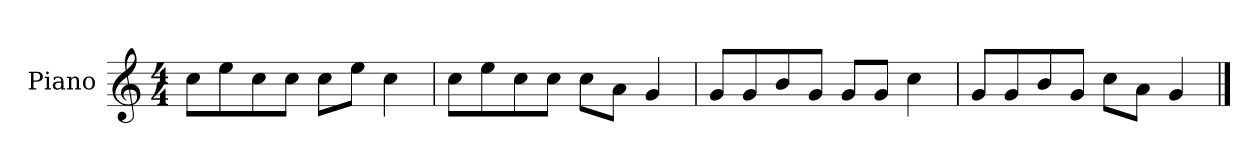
**kern
*part1
*staff1
*I"Piano
*I'P-no
*clefG2
*k[]
*M4/4
*MM90
=1
8cc\L
8ee\
8cc\
8cc\J
8cc\L
8ee\J
4cc\
=2
8cc\L
8ee\
8cc\
8cc\J
8cc\L
8a\J
4g/
=3
8g/L
8g/
8b/
8g/J
8g/L
8g/J
4cc\
=4
8g/L
8g/
8b/
8g/J
8cc\L
8a\J
4g/
==
*-
